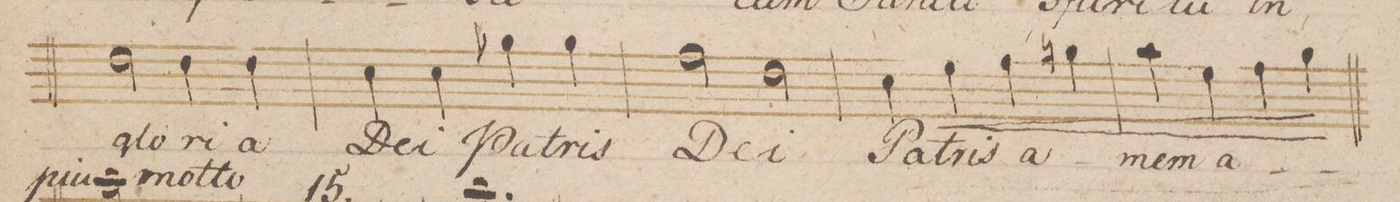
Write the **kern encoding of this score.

**kern	**text	**dynam
*I"Canto	*	*
*clefC1	*	*
*k[b-]	*	*
*met(c)	*	*
*M4/4	*	*
2b-\	glo-	.
4b-\	-ri-	.
4b-\	-a	.
=156	=156	=156
4a\	De-	.
4a\	-i	.
4ee-X\	Pa-	.
4ee-\	-tris	.
=157	=157	=157
2dd\	De-	.
2b-\	-i	.
=158	=158	=158
4a\	Pa-	<
4cc\	-tris	.
4dd\	a-	.
4een\	.	.
=159	=159	=159
4ff\	-mem	.
4cc\	a-	.
4dd\	.	.
4ee\	.	[
=160||	=160||	=160||
*-	*-	*-
